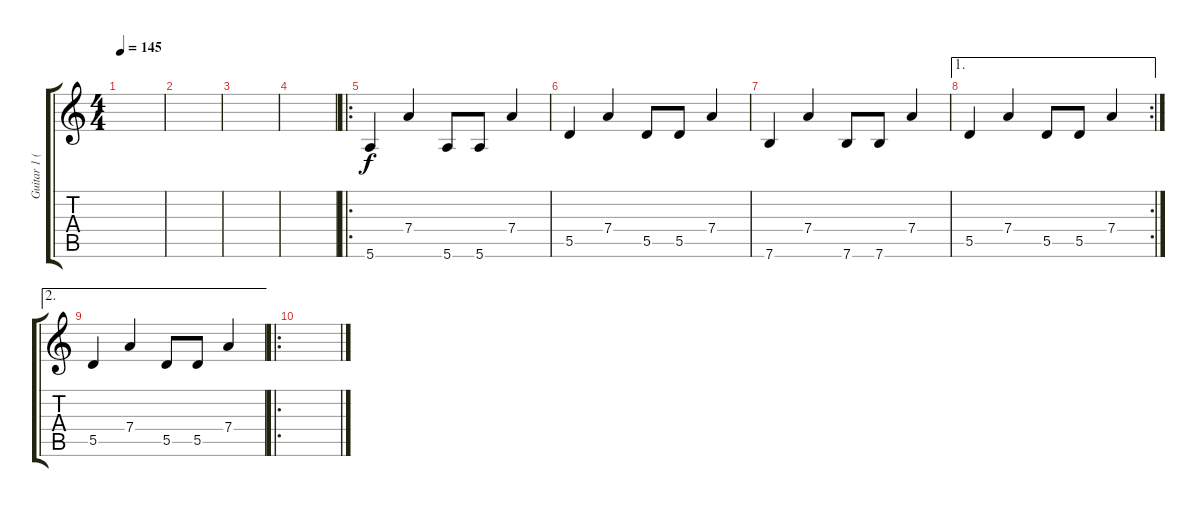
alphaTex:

\track ("Guitar 1 (Tom DeLonge)" "Guitar 1 (") {instrument electricguitarclean}
\staff {score tabs}
\tuning (E4 B3 G3 D3 A2 E2) {hide}
\ts (4 4)
\tempo 145
\clef g2
\ks c
|
|
|
|
\ro
5.6.4 7.4.4 5.6.8 5.6.8 7.4.4 |
5.5.4 7.4.4 5.5.8 5.5.8 7.4.4 |
7.6.4 7.4.4 7.6.8 7.6.8 7.4.4 |
\ae 1
\rc 2
5.5.4 7.4.4 5.5.8 5.5.8 7.4.4 |
\ae 2
5.5.4 7.4.4 5.5.8 5.5.8 7.4.4 |
\ro
